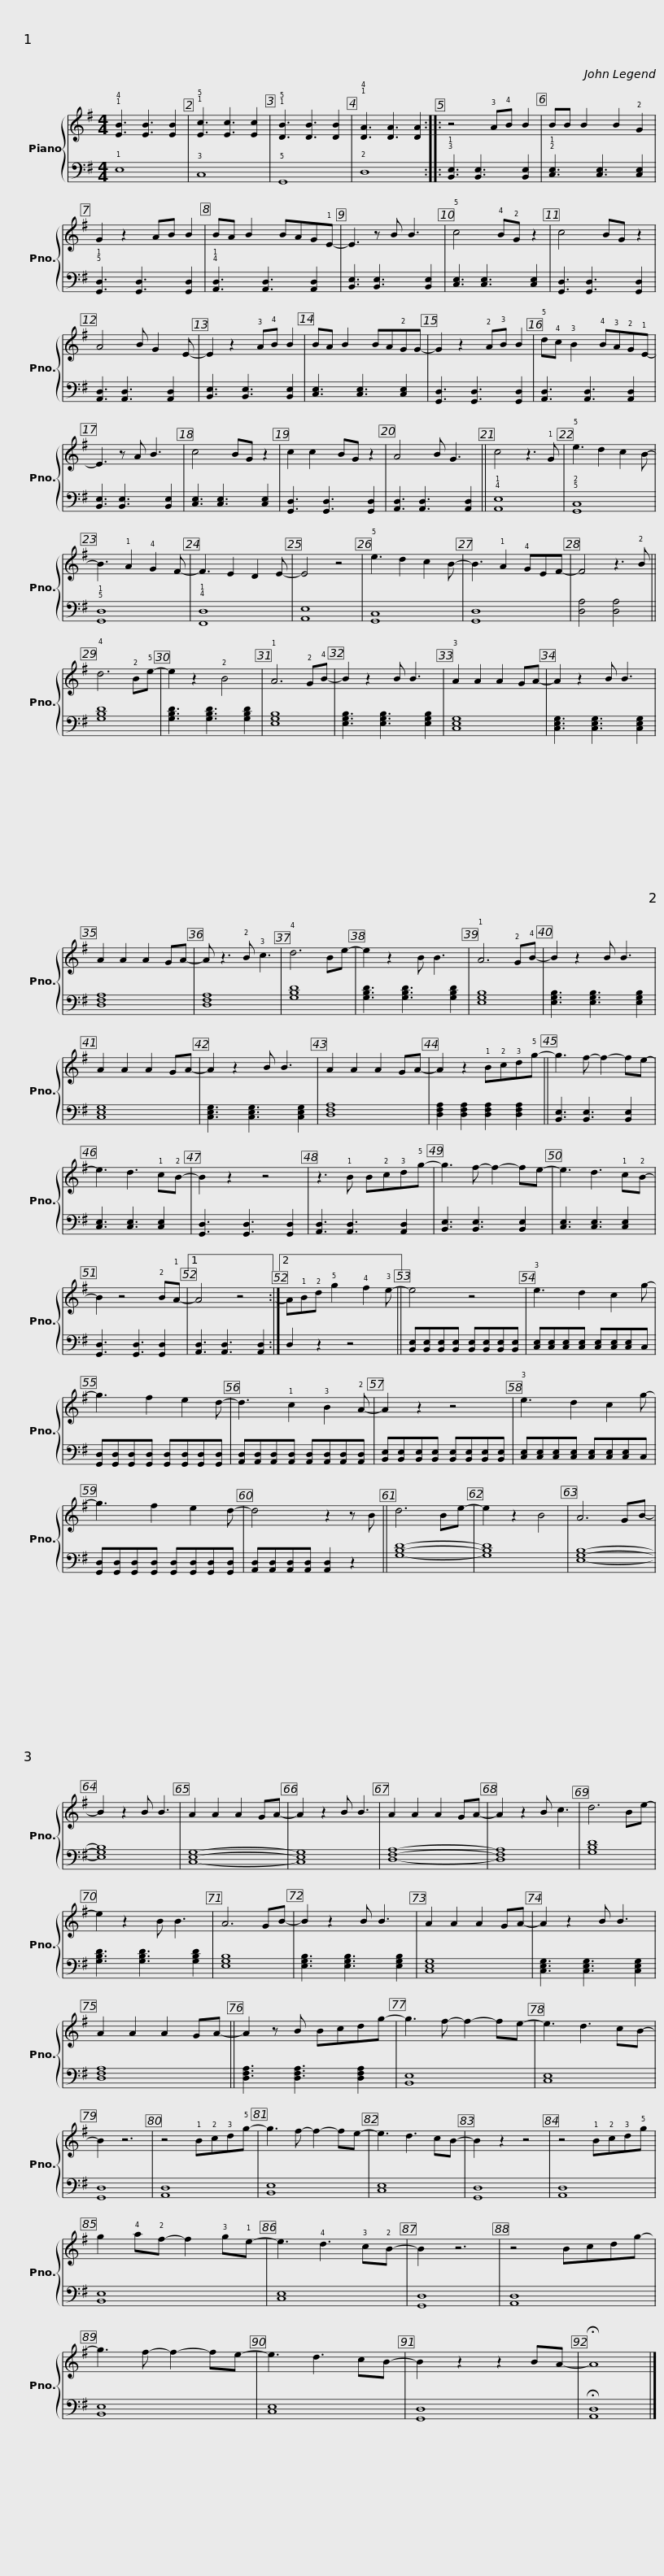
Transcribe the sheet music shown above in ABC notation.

X:1
%%score { 1 | 2 }
L:1/8
M:4/4
I:linebreak $
K:G
V:1 treble
V:2 bass
V:1
 !1!!4![EB]3 [EB]3 [EB]2 | !1!!5![Ec]3 [Ec]3 [Ec]2 | !1!!5![DB]3 [DB]3 [DB]2 | !1!!4![DA]3 [DA]3 [DA]2 ::$ z4 !3!A!4!B B2 | %5
 BB B2 B2 !2!G2 | G2 z2 AB B2 | BA B2 BAG!1!E- |$ E3 z B B3 | !5!c4 !4!B!2!G z2 | %10
 c4 BG z2 | A4 B G2 E- |$ E2 z2 !3!A!4!B B2 | BA B2 BA!2!GG- | G2 z2 !2!A!3!B B2 | %15
 !5!d!4!c !3!B2 !4!B!3!A!2!G!1!E- |$ E3 z A B3 | c4 BG z2 | c2 c2 BG z2 | A4 B G3 ||$ %20
 c4 z3 !1!G | !5!e3 d2 c2 B- | B3 !1!A2 !4!G2 F- | F3 E2 D2 E- | E4 z4 | %25
 !5!e3 d2 c2 B- | B3 !1!A2 !4!GEF- | F4 z3 !2!B ||$ !4!d6 !2!B!5!e- | e2 z2 !2!B4 | %30
 !1!A6 !2!G!4!B- | B2 z2 B B3 |$ !3!A2 A2 A2 GA- | A2 z2 B B3 | A2 A2 A2 GA- | %35
 A z3 !2!B !3!c3 |$ !4!d6 Be- | e2 z2 B B3 | !1!A6 !2!G!4!B- | B2 z2 B B3 | %40
 A2 A2 A2 GA- | A2 z2 B B3 | A2 A2 A2 GA- | A2 z2 !1!B!2!c!3!d!5!g- ||$ g3 f- f2- fe- | %45
 e3 d3 !1!c!2!B- | B2 z2 z4 | z3 !1!B B!2!c!3!d!5!g- |$ g3 f- f2- fe- | e3 d3 !1!c!2!B- | %50
 B2 z4 !2!B!1!A- |1 A4 z4 :|2$ A!1!B!2!d !5!g2 !4!f2 !3!e- || e4 z4 | !3!e3 d2 c2 g- | %55
 g3 f2 e2 d- | d3 !1!c2 !3!B2 !2!A- |$ A2 z2 z4 | !3!e3 d2 c2 g- | g3 f2 e2 d- | %60
 d4 z2 z B ||$ d6 Be- | e2 z2 B4 | A6 GB- | B2 z2 B B3 | %65
 A2 A2 A2 GA- | A2 z2 B B3 | A2 A2 A2 GA- | A2 z2 B c3 | d6 Be- |$ %70
 e2 z2 B B3 | A6 GB- | B2 z2 B B3 | A2 A2 A2 GA- | A2 z2 B B3 | %75
 A2 A2 A2 GA- || A2 z B Bcdg- |$ g3 f- f2- fe- | e3 d3 cB- | B2 z6 | %80
 z4 !1!B!2!c!3!d!5!g- | g3 f- f2- fe- | e3 d3 cB- | B2 z2 z4 | z4 !1!B!2!c!3!d!5!g |$ %85
 g2 !4!a!2!f- f2 !3!g!1!e- | e3 !4!d3 !3!c!2!B- | B2 z6 | z4 Bcdg- | g3 f- f2- fe- | %90
 e3 d3 cB- | B2 z2 z2 BA- | !fermata!A8 |] %93
V:2
 !1!E,8 | !3!C,8 | !5!G,,8 | !2!D,8 ::$ !3!!1![B,,E,]3 [B,,E,]3 [B,,E,]2 | %5
 !2!!1![C,E,]3 [C,E,]3 [C,E,]2 | !5!!1![G,,D,]3 [G,,D,]3 [G,,D,]2 | !4!!1![A,,D,]3 [A,,D,]3 [A,,D,]2 |$ [B,,E,]3 [B,,E,]3 [B,,E,]2 | [C,E,]3 [C,E,]3 [C,E,]2 | %10
 [G,,D,]3 [G,,D,]3 [G,,D,]2 | [A,,D,]3 [A,,D,]3 [A,,D,]2 |$ [B,,E,]3 [B,,E,]3 [B,,E,]2 | [C,E,]3 [C,E,]3 [C,E,]2 | [G,,D,]3 [G,,D,]3 [G,,D,]2 | %15
 [A,,D,]3 [A,,D,]3 [A,,D,]2 |$ [B,,E,]3 [B,,E,]3 [B,,E,]2 | [C,E,]3 [C,E,]3 [C,E,]2 | [G,,D,]3 [G,,D,]3 [G,,D,]2 | [A,,D,]3 [A,,D,]3 [A,,D,]2 ||$ %20
 !4!!1![A,,E,]8 | !5!!2![G,,C,]8 | !5!!1![G,,D,]8 | !4!!1![F,,D,]8 | [A,,E,]8 | %25
 [G,,C,]8 | [G,,D,]8 | [D,A,]4 [D,A,]4 ||$ [G,B,D]8 | [G,B,D]3 [G,B,D]3 [G,B,D]2 | %30
 [E,G,B,]8 | [E,G,B,]3 [E,G,B,]3 [E,G,B,]2 |$ [C,E,G,]8 | [C,E,G,]3 [C,E,G,]3 [C,E,G,]2 | [D,F,A,]8 | %35
 [D,F,A,]8 |$ [G,B,D]8 | [G,B,D]3 [G,B,D]3 [G,B,D]2 | [E,G,B,]8 | [E,G,B,]3 [E,G,B,]3 [E,G,B,]2 | %40
 [C,E,G,]8 | [C,E,G,]3 [C,E,G,]3 [C,E,G,]2 | [D,F,A,]8 | [D,F,A,]2 [D,F,A,]2 [D,F,A,]2 [D,F,A,]2 ||$ [B,,E,]3 [B,,E,]3 [B,,E,]2 | %45
 [C,E,]3 [C,E,]3 [C,E,]2 | [G,,D,]3 [G,,D,]3 [G,,D,]2 | [A,,D,]3 [A,,D,]3 [A,,D,]2 |$ [B,,E,]3 [B,,E,]3 [B,,E,]2 | [C,E,]3 [C,E,]3 [C,E,]2 | %50
 [G,,D,]3 [G,,D,]3 [G,,D,]2 |1 [A,,D,]3 [A,,D,]3 [A,,D,]2 :|2$ D,2 z2 z4 || [B,,E,][B,,E,][B,,E,][B,,E,] [B,,E,][B,,E,][B,,E,][B,,E,] | [C,E,][C,E,][C,E,][C,E,] [C,E,][C,E,][C,E,]C, | %55
 [G,,D,][G,,D,][G,,D,][G,,D,] [G,,D,][G,,D,][G,,D,][G,,D,] | [A,,D,][A,,D,][A,,D,][A,,D,] [A,,D,][A,,D,][A,,D,][A,,D,] |$ [B,,E,][B,,E,][B,,E,][B,,E,] [B,,E,][B,,E,][B,,E,][B,,E,] | [C,E,][C,E,][C,E,][C,E,] [C,E,][C,E,][C,E,]C, | [G,,D,][G,,D,][G,,D,][G,,D,] [G,,D,][G,,D,][G,,D,][G,,D,] | %60
 [A,,D,][A,,D,][A,,D,][A,,D,] [A,,D,]2 z2 ||$ [G,B,D]8- | [G,B,D]8 | [E,G,B,]8- | [E,G,B,]8 | %65
 [C,E,G,]8- | [C,E,G,]8 | [D,F,A,]8- | [D,F,A,]8 | [G,B,D]8 |$ %70
 [G,B,D]3 [G,B,D]3 [G,B,D]2 | [E,G,B,]8 | [E,G,B,]3 [E,G,B,]3 [E,G,B,]2 | [C,E,G,]8 | [C,E,G,]3 [C,E,G,]3 [C,E,G,]2 | %75
 [D,F,A,]8 || [D,F,A,]3 [D,F,A,]3 [D,F,A,]2 |$ [B,,E,]8 | [C,E,]8 | [G,,D,]8 | %80
 [A,,D,]8 | [B,,E,]8 | [C,E,]8 | [G,,D,]8 | [A,,D,]8 |$ %85
 [B,,E,]8 | [C,E,]8 | [G,,D,]8 | [A,,D,]8 | [B,,E,]8 | %90
 [C,E,]8 | [G,,D,]8 | !fermata![A,,D,]8 |] %93
